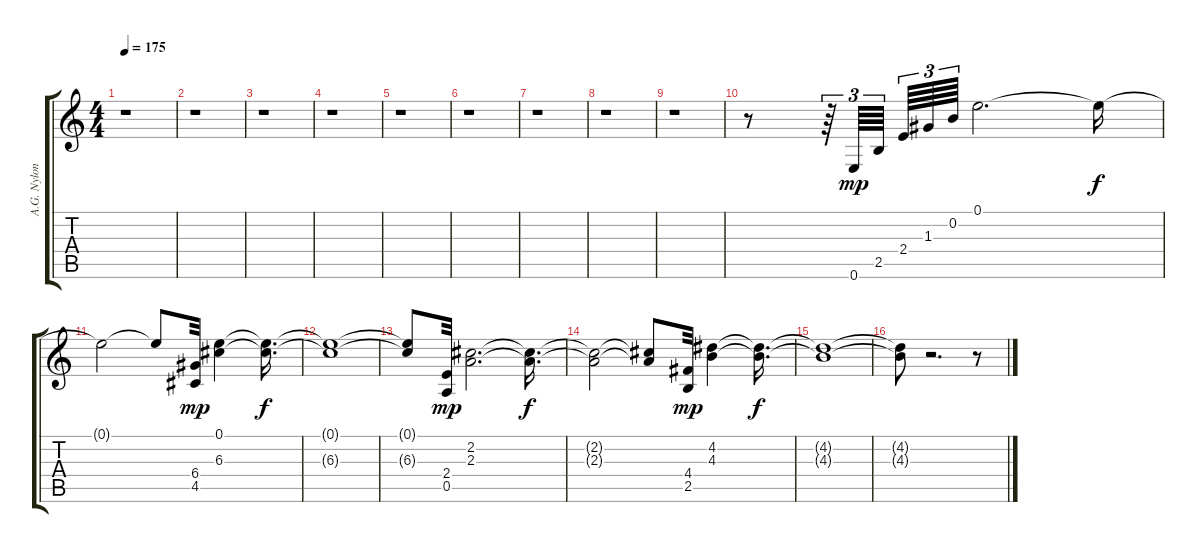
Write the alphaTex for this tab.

\track ("A.G. Nylon 1" "A.G. Nylon") {instrument acousticguitarnylon}
\staff {score tabs}
\tuning (E4 B3 G3 D3 A2 E2) {hide}
\ts (4 4)
\tempo 175
\clef g2
\ks c
r.1{dy f} |
r.1 |
r.1 |
r.1 |
r.1 |
r.1 |
r.1 |
r.1 |
r.1 |
r.8 r.64{tu (3 2)} 0.6.64{tu (3 2) dy mp} 2.5.64{tu (3 2) beam splitsecondary} 2.4.64{tu (3 2)} 1.3.64{tu (3 2)} 0.2.64{tu (3 2)} 0.1.2{d} 0.1{t}.16{dy f} |
0.1{t}.2 0.1{t}.8 (6.4 4.5).32{dy mp} (0.1 6.3).4 (0.1{t} 6.3{t}).16{d dy f} |
(0.1{t} 6.3{t}).1 |
(0.1{t} 6.3{t}).8 (2.4 0.5).32{dy mp} (2.2 2.3).2{d} (2.2{t} 2.3{t}).16{d dy f} |
(2.2{t} 2.3{t}).2 (2.2{t} 2.3{t}).8 (4.4 2.5).32{dy mp} (4.2 4.3).4 (4.2{t} 4.3{t}).16{d dy f} |
(4.2{t} 4.3{t}).1 |
(4.2{t} 4.3{t}).8 r.2{d} r.8
